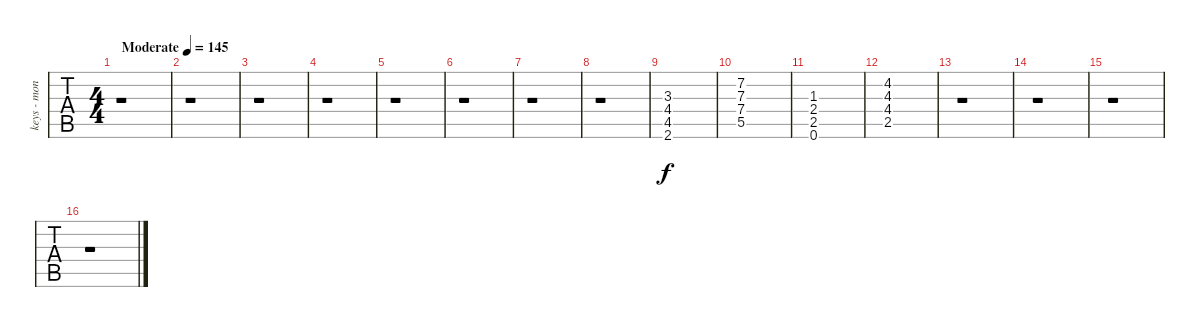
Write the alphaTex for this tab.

\track ("keys - monty oxy moron" "keys - mon") {instrument churchorgan}
\staff {tabs}
\tuning (E4 B3 G3 D3 A2 E2) {hide}
\ts (4 4)
\tempo (145 "Moderate")
\clef g2
\ks c
r.1{dy f instrument churchorgan} |
r.1 |
r.1 |
r.1 |
r.1 |
r.1 |
r.1 |
r.1 |
(3.3 4.4 4.5 2.6).1 |
(7.2 7.3 7.4 5.5).1 |
(1.3 2.4 2.5 0.6).1 |
(4.2 4.3 4.4 2.5).1 |
r.1 |
r.1 |
r.1 |
r.1
